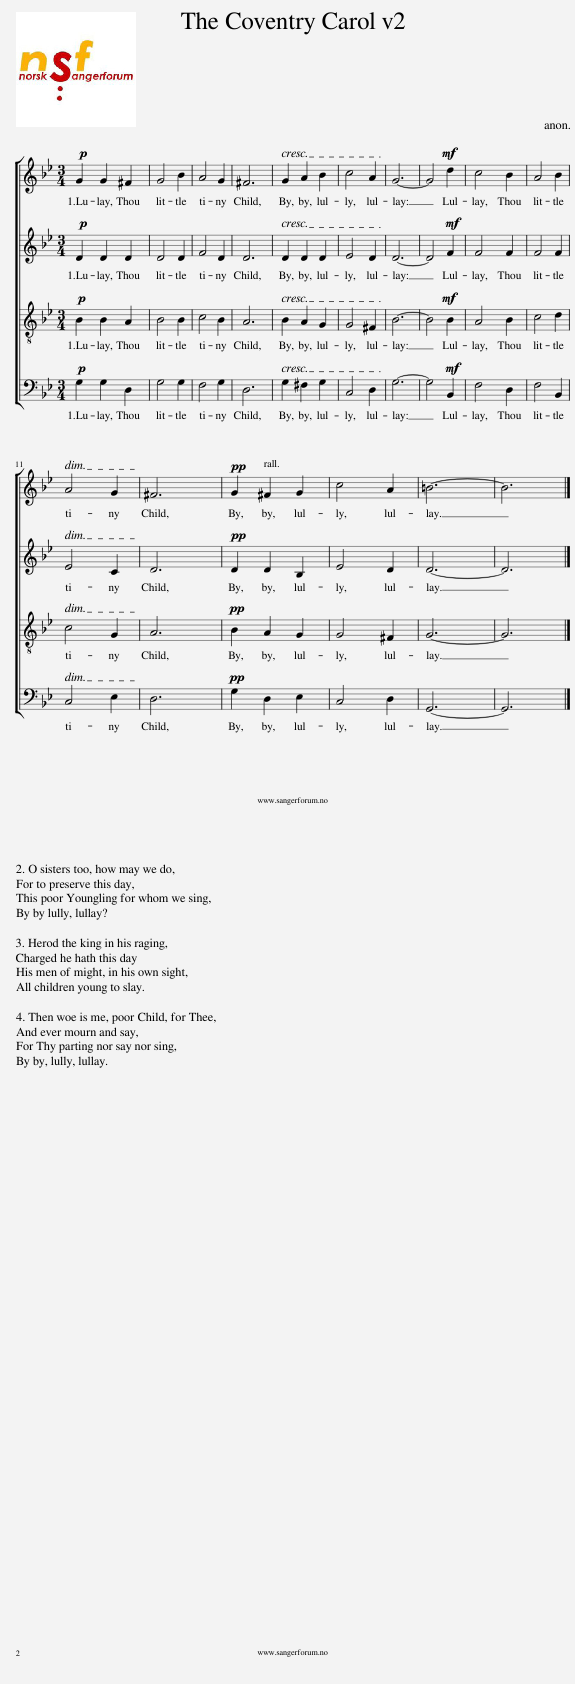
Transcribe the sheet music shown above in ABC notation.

X:1
%%score [ 1 2 3 4 ]
L:1/8
Q:1/4=90
M:3/4
I:linebreak $
K:Bb
V:1 treble
V:2 treble
V:3 treble-8
V:4 bass
V:1
!p! G2 G2 ^F2 | G4 B2 | A4 G2 | ^F6 | G2 A2 B2 | %5
 c4 A2 | G6- | G4!mf! d2 | c4 B2 | A4 B2 |$ %10
 A4 G2 | ^F6 |!pp! G2 ^F2 G2 | c4 A2 | =B6- | %15
 B6 |] %16
V:2
!p! D2 D2 D2 | D4 D2 | F4 D2 | D6 | D2 D2 D2 | %5
 E4 D2 | D6- | D4!mf! F2 | F4 F2 | F4 F2 |$ %10
 E4 C2 | D6 |!pp! D2 D2 B,2 | E4 D2 | D6- | %15
 D6 |] %16
V:3
!p! B2 B2 A2 | B4 B2 | c4 B2 | A6 | B2 A2 G2 | %5
 G4 ^F2 | B6- | B4!mf! B2 | A4 B2 | c4 d2 |$ %10
 c4 G2 | A6 |!pp! B2 A2 G2 | G4 ^F2 | G6- | %15
 G6 |] %16
V:4
!p! G,2 G,2 D,2 | G,4 G,2 | F,4 G,2 | D,6 | G,2 ^F,2 G,2 | %5
 C,4 D,2 | G,6- | G,4!mf! B,,2 | F,4 D,2 | F,4 B,,2 |$ %10
 C,4 E,2 | D,6 |!pp! G,2 D,2 E,2 | C,4 D,2 | G,,6- | %15
 G,,6 |] %16
